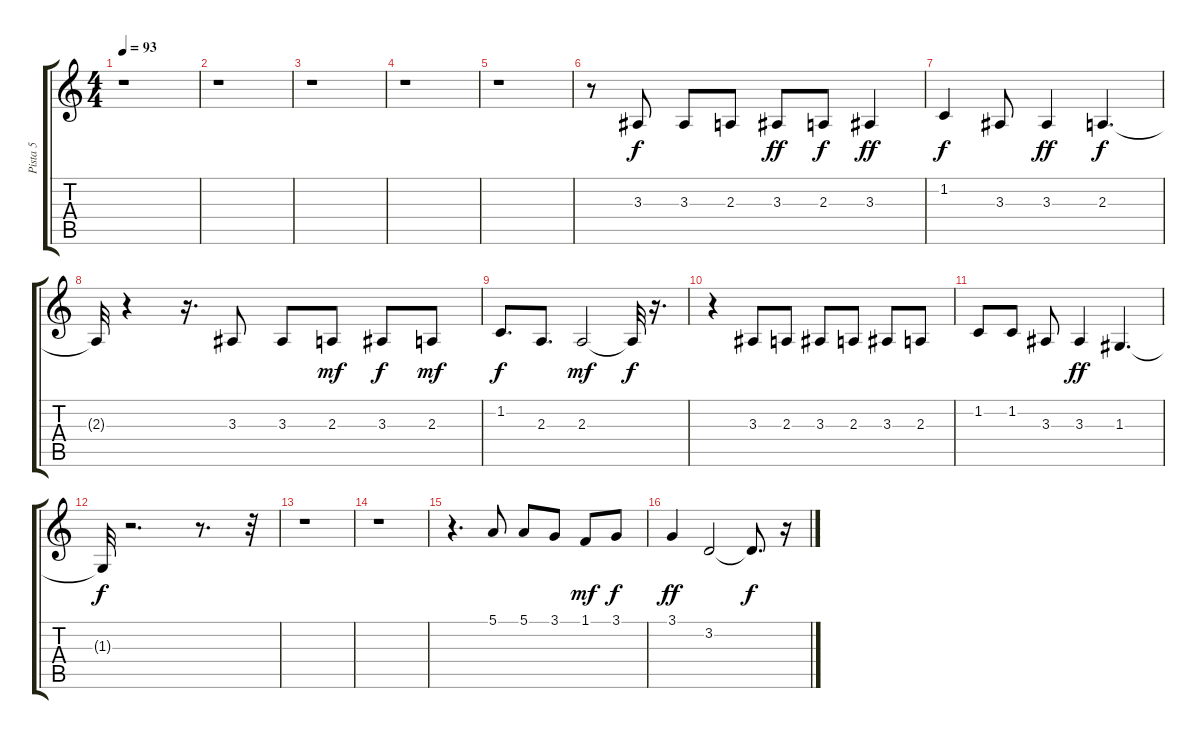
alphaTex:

\track ("Pista 5" "Pista 5") {instrument choiraahs}
\staff {score tabs}
\tuning (E4 B3 G3 D3 A2 E2) {hide}
\ts (4 4)
\tempo 93
\clef g2
\ks c
r.1{dy f} |
r.1 |
r.1 |
r.1 |
r.1 |
r.8 3.3.8 3.3.8 2.3.8 3.3.8{dy ff} 2.3.8{dy f} 3.3.4{dy ff} |
1.2.4{dy f} 3.3.8 3.3.4{dy ff} 2.3.4{d dy f} |
2.3{t}.32 r.4 r.16{d} 3.3.8 3.3.8 2.3.8{dy mf} 3.3.8{dy f} 2.3.8{dy mf} |
1.2.8{d dy f} 2.3.8{d} 2.3.2{dy mf} 2.3{t}.32{dy f} r.16{d} |
r.4 3.3.8 2.3.8 3.3.8 2.3.8 3.3.8 2.3.8 |
1.2.8 1.2.8 3.3.8 3.3.4{dy ff} 1.3.4{d} |
1.3{t}.32{dy f} r.2{d} r.8{d} r.32 |
r.1 |
r.1 |
r.4{d} 5.1.8 5.1.8 3.1.8 1.1.8{dy mf} 3.1.8{dy f} |
3.1.4{dy ff} 3.2.2 3.2{t}.8{d dy f} r.16
